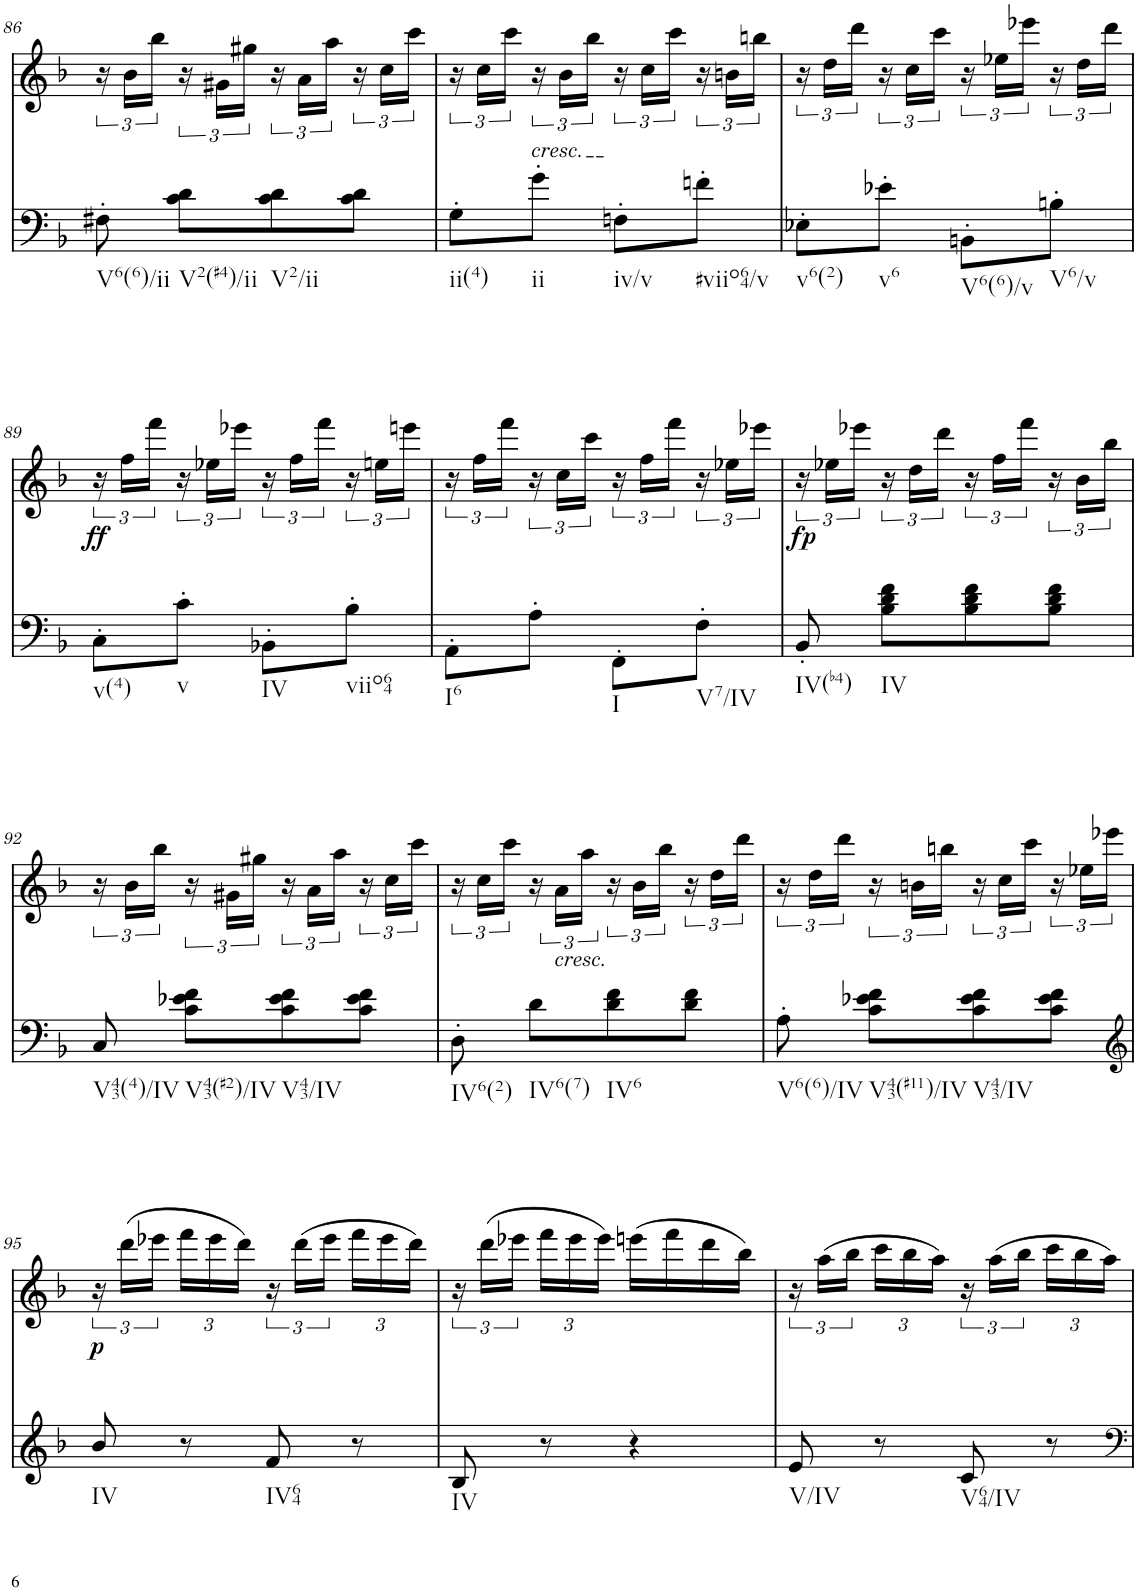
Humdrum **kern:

**kern	**kern	**dynam
*part2	*part1	*part1
*staff2	*staff1	*staff1
*I"piano	*I"piano	*
*I'Pno	*I'Pno	*
!!LO:PB:g=z
*clefF4	*clefG2	*
*k[b-]	*k[b-]	*
*F:	*F:	*
*M2/4	*M2/4	*
=86	=86	=86
!LO:TX:b:t=V6(6)/ii	!	!
8F#X'\	24r	.
.	24b-\LL	.
.	24bb-\JJ	.
!LO:TX:b:t=V2(#4)/ii	!	!
8c\ 8d\L	24r	.
.	24g#X\LL	.
.	24gg#X\JJ	.
!LO:TX:b:t=V2/ii	!	!
8c\ 8d\	24r	.
.	24a\LL	.
.	24aa\JJ	.
8c\ 8d\J	24r	.
.	24cc\LL	.
.	24ccc\JJ	.
=87	=87	=87
!LO:TX:b:t=ii(4)	!	!
8G'\L	24r	.
.	24cc\LL	.
.	24ccc\JJ	.
!LO:TX:a:i:t=cresc.	!	!
!LO:TX:b:t=ii	!	!
8g'\J	24r	.
.	24b-\LL	.
.	24bb-\JJ	.
!LO:TX:b:t=iv/v	!	!
8Fn'\L	24r	.
.	24cc\LL	.
.	24ccc\JJ	.
!LO:TX:b:t=#viio64/v	!	!
8fn'\J	24r	.
.	24bn\LL	.
.	24bbn\JJ	.
=88	=88	=88
!LO:TX:b:t=v6(2)	!	!
8E-X'\L	24r	.
.	24dd\LL	.
.	24ddd\JJ	.
!LO:TX:b:t=v6	!	!
8e-X'\J	24r	.
.	24cc\LL	.
.	24ccc\JJ	.
!LO:TX:b:t=V6(6)/v	!	!
8BBn'\L	24r	.
.	24ee-X\LL	.
.	24eee-X\JJ	.
!LO:TX:b:t=V6/v	!	!
8Bn'\J	24r	.
.	24dd\LL	.
.	24ddd\JJ	.
!!LO:LB:g=z
=89	=89	=89
!LO:TX:b:t=v(4)	!	!
!	!	!LO:DY:b
8C'\L	24r	ff
.	24ff\LL	.
.	24fff\JJ	.
!LO:TX:b:t=v	!	!
8c'\J	24r	.
.	24ee-X\LL	.
.	24eee-X\JJ	.
!LO:TX:b:t=IV	!	!
8BB-X'\L	24r	.
.	24ff\LL	.
.	24fff\JJ	.
!LO:TX:b:t=viio64	!	!
8B-'\J	24r	.
.	24een\LL	.
.	24eeen\JJ	.
=90	=90	=90
!LO:TX:b:t=I6	!	!
8AA'\L	24r	.
.	24ff\LL	.
.	24fff\JJ	.
8A'\J	24r	.
.	24cc\LL	.
.	24ccc\JJ	.
!LO:TX:b:t=I	!	!
8FF'\L	24r	.
.	24ff\LL	.
.	24fff\JJ	.
!LO:TX:b:t=V7/IV	!	!
8F'\J	24r	.
.	24ee-X\LL	.
.	24eee-X\JJ	.
=91	=91	=91
!LO:TX:b:t=IV(b4)	!	!
!	!	!LO:DY:b
8BB-'/	24r	fp
.	24ee-X\LL	.
.	24eee-X\JJ	.
!LO:TX:b:t=IV	!	!
8B-\ 8d\ 8f\L	24r	.
.	24dd\LL	.
.	24ddd\JJ	.
8B-\ 8d\ 8f\	24r	.
.	24ff\LL	.
.	24fff\JJ	.
8B-\ 8d\ 8f\J	24r	.
.	24b-\LL	.
.	24bb-\JJ	.
!!LO:LB:g=z
=92	=92	=92
!LO:TX:b:t=V43(4)/IV	!	!
8C/	24r	.
.	24b-\LL	.
.	24bb-\JJ	.
!LO:TX:b:t=V43(#2)/IV	!	!
8c\ 8e-X\ 8f\L	24r	.
.	24g#X\LL	.
.	24gg#X\JJ	.
!LO:TX:b:t=V43/IV	!	!
8c\ 8e-\ 8f\	24r	.
.	24a\LL	.
.	24aa\JJ	.
8c\ 8e-\ 8f\J	24r	.
.	24cc\LL	.
.	24ccc\JJ	.
=93	=93	=93
!LO:TX:b:t=IV6(2)	!	!
8D'\	24r	.
.	24cc\LL	.
.	24ccc\JJ	.
!LO:TX:b:t=IV6(7)	!	!
8d\L	24r	.
!	!LO:TX:b:i:t=cresc.	!
.	24a\LL	.
.	24aa\JJ	.
!LO:TX:b:t=IV6	!	!
8d\ 8f\	24r	.
.	24b-\LL	.
.	24bb-\JJ	.
8d\ 8f\J	24r	.
.	24dd\LL	.
.	24ddd\JJ	.
=94	=94	=94
!LO:TX:b:t=V6(6)/IV	!	!
8A'\	24r	.
.	24dd\LL	.
.	24ddd\JJ	.
!LO:TX:b:t=V43(#11)/IV	!	!
8c\ 8e-X\ 8f\L	24r	.
.	24bn\LL	.
.	24bbn\JJ	.
!LO:TX:b:t=V43/IV	!	!
8c\ 8e-\ 8f\	24r	.
.	24cc\LL	.
.	24ccc\JJ	.
8c\ 8e-\ 8f\J	24r	.
.	24ee-X\LL	.
.	24eee-X\JJ	.
!!LO:LB:g=z
=95	=95	=95
*clefG2	*	*
!LO:TX:b:t=IV	!	!
!	!	!LO:DY:b
8b-/	24r	p
.	(24ddd\LL	.
.	24eee-X\JJ	.
*	*Xbrackettup	*
8r	24fff\LL	.
.	24eee-\	.
.	24ddd\JJ)	.
*	*brackettup	*
!LO:TX:b:t=IV64	!	!
8f/	24r	.
.	(24ddd\LL	.
.	24eee-\JJ	.
*	*Xbrackettup	*
8r	24fff\LL	.
.	24eee-\	.
.	24ddd\JJ)	.
=96	=96	=96
*	*brackettup	*
!LO:TX:b:t=IV	!	!
8B-/	24r	.
.	(24ddd\LL	.
.	24eee-X\JJ	.
*	*Xbrackettup	*
8r	24fff\LL	.
.	24eee-\	.
.	24eee-\JJ)	.
4r	(16eeen\LL	.
.	16fff\	.
.	16ddd\	.
.	16bb-\JJ)	.
=97	=97	=97
*	*brackettup	*
!LO:TX:b:t=V/IV	!	!
8e/	24r	.
.	(24aa\LL	.
.	24bb-\JJ	.
*	*Xbrackettup	*
8r	24ccc\LL	.
.	24bb-\	.
.	24aa\JJ)	.
*	*brackettup	*
!LO:TX:b:t=V64/IV	!	!
8c/	24r	.
.	(24aa\LL	.
.	24bb-\JJ	.
*	*Xbrackettup	*
8r	24ccc\LL	.
.	24bb-\	.
.	24aa\JJ)	.
=	=	=
*-	*-	*-
